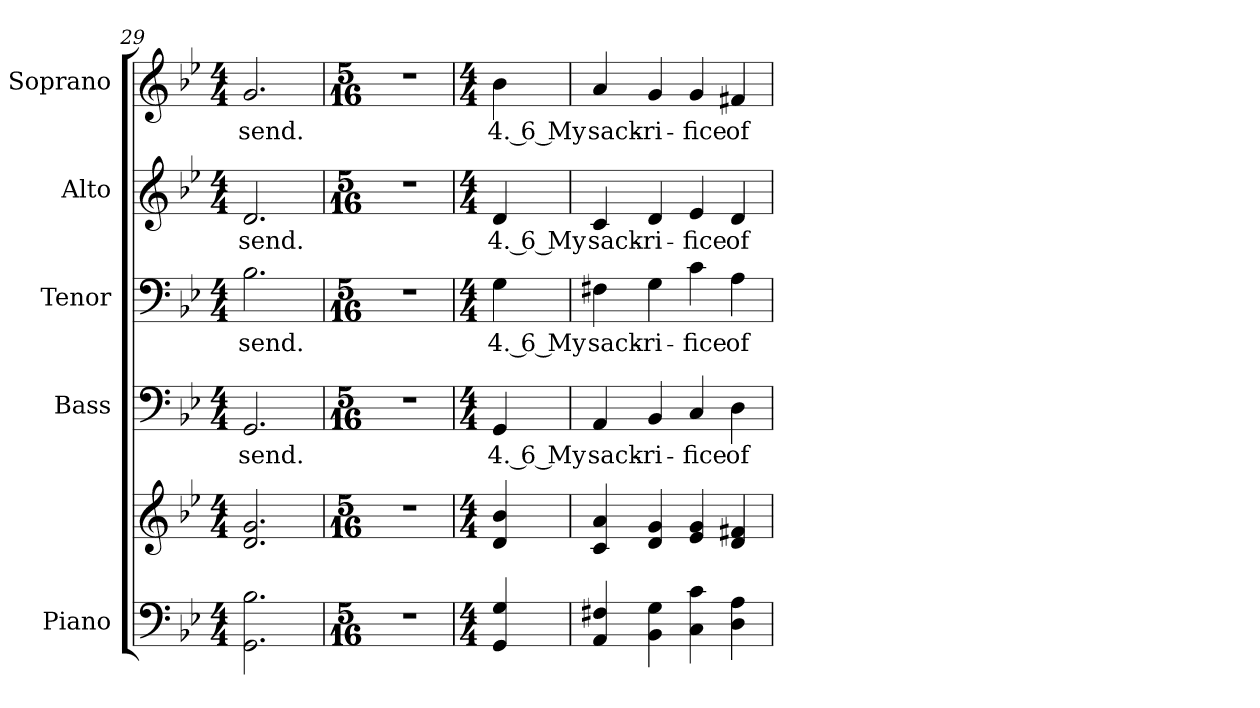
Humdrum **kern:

**kern	**kern	**kern	**text	**kern	**text	**kern	**text	**kern	**text
*part5	*part5	*part4	*part4	*part3	*part3	*part2	*part2	*part1	*part1
*staff6	*staff5	*staff4	*staff4	*staff3	*staff3	*staff2	*staff2	*staff1	*staff1
*I"Piano	*	*I"Bass	*	*I"Tenor	*	*I"Alto	*	*I"Soprano	*
*I'Pno.	*	*I'B.	*	*I'T.	*	*I'A.	*	*I'S.	*
*clefF4	*clefG2	*clefF4	*	*clefF4	*	*clefG2	*	*clefG2	*
*k[b-e-]	*k[b-e-]	*k[b-e-]	*	*k[b-e-]	*	*k[b-e-]	*	*k[b-e-]	*
*B-:	*B-:	*B-:	*	*B-:	*	*B-:	*	*B-:	*
*M4/4	*M4/4	*M4/4	*	*M4/4	*	*M4/4	*	*M4/4	*
=29	=29	=29	=29	=29	=29	=29	=29	=29	=29
!	!	!	!LO:LY:b:color=#000000	!	!	!	!	!	!
!	!	!	!	!	!LO:LY:b:color=#000000	!	!	!	!
!	!	!	!	!	!	!	!LO:LY:b:color=#000000	!	!
!	!	!	!	!	!	!	!	!	!LO:LY:b:color=#000000
2.GGi\ 2.B-i	2.di/ 2.gi	2.GGi/	send.	2.B-i\	send.	2.di/	send.	2.gi/	send.
=30	=30	=30	=30	=30	=30	=30	=30	=30	=30
*M5/16	*M5/16	*M5/16	*	*M5/16	*	*M5/16	*	*M5/16	*
!LO:N:vis=1	!LO:N:vis=1	!LO:N:vis=1	!	!LO:N:vis=1	!	!LO:N:vis=1	!	!LO:N:vis=1	!
16%5r	16%5r	16%5r	.	16%5r	.	16%5r	.	16%5r	.
!!LO:PB:g=z
=31	=31	=31	=31	=31	=31	=31	=31	=31	=31
*M4/4	*M4/4	*M4/4	*	*M4/4	*	*M4/4	*	*M4/4	*
!	!	!	!LO:LY:b:color=#000000	!	!	!	!	!	!
!	!	!	!	!	!LO:LY:b:color=#000000	!	!	!	!
!	!	!	!	!	!	!	!LO:LY:b:color=#000000	!	!
!	!	!	!	!	!	!	!	!	!LO:LY:b:color=#000000
4GGi/ 4Gi	4di/ 4b-i	4GGi/	4. 6 My	4Gi\	4. 6 My	4di/	4. 6 My	4b-i\	4. 6 My
=32	=32	=32	=32	=32	=32	=32	=32	=32	=32
!	!	!	!LO:LY:b:color=#000000	!	!	!	!	!	!
!	!	!	!	!	!LO:LY:b:color=#000000	!	!	!	!
!	!	!	!	!	!	!	!LO:LY:b:color=#000000	!	!
!	!	!	!	!	!	!	!	!	!LO:LY:b:color=#000000
4AAi/ 4F#Xi	4ci/ 4ai	4AAi/	sack-	4F#Xi\	sack-	4ci/	sack-	4ai/	sack-
!	!	!	!LO:LY:b:color=#000000	!	!	!	!	!	!
!	!	!	!	!	!LO:LY:b:color=#000000	!	!	!	!
!	!	!	!	!	!	!	!LO:LY:b:color=#000000	!	!
!	!	!	!	!	!	!	!	!	!LO:LY:b:color=#000000
4BB-i\ 4Gi	4di/ 4gi	4BB-i/	-ri-	4Gi\	-ri-	4di/	-ri-	4gi/	-ri-
!	!	!	!LO:LY:b:color=#000000	!	!	!	!	!	!
!	!	!	!	!	!LO:LY:b:color=#000000	!	!	!	!
!	!	!	!	!	!	!	!LO:LY:b:color=#000000	!	!
!	!	!	!	!	!	!	!	!	!LO:LY:b:color=#000000
4Ci\ 4ci	4e-i/ 4gi	4Ci/	-fice	4ci\	-fice	4e-i/	-fice	4gi/	-fice
!	!	!	!LO:LY:b:color=#000000	!	!	!	!	!	!
!	!	!	!	!	!LO:LY:b:color=#000000	!	!	!	!
!	!	!	!	!	!	!	!LO:LY:b:color=#000000	!	!
!	!	!	!	!	!	!	!	!	!LO:LY:b:color=#000000
4Di\ 4Ai	4di/ 4f#Xi	4Di\	of	4Ai\	of	4di/	of	4f#Xi/	of
=	=	=	=	=	=	=	=	=	=
*-	*-	*-	*-	*-	*-	*-	*-	*-	*-
